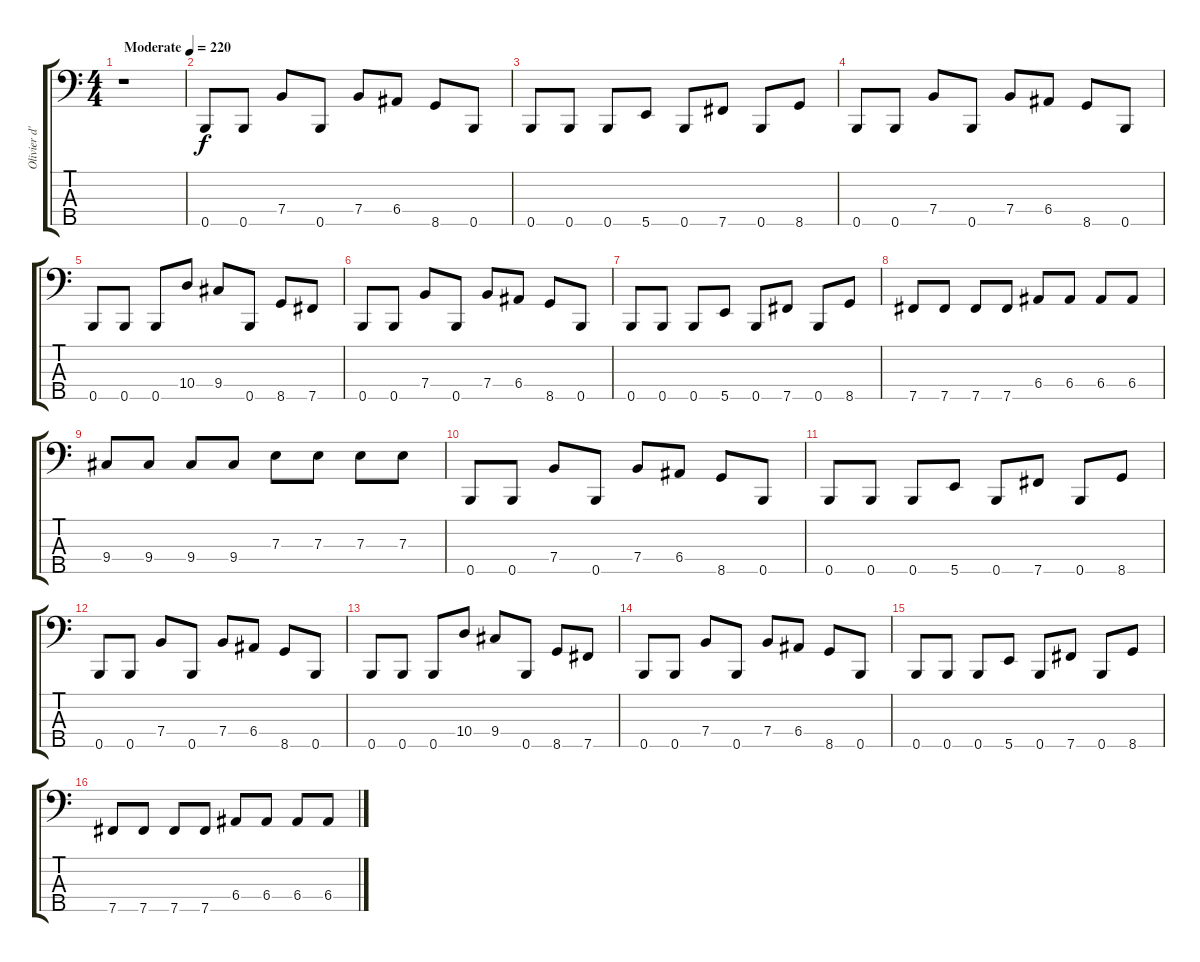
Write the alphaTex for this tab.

\track ("Olivier d'Aries (Bass)" "Olivier d'") {instrument electricbassfinger}
\staff {score tabs}
\tuning (G2 D2 A1 E1 B0) {hide}
\ts (4 4)
\tempo (220 "Moderate")
\clef f4
\ks c
r.1{dy f instrument electricbassfinger} |
0.5.8 0.5.8 7.4.8 0.5.8 7.4.8 6.4.8 8.5.8 0.5.8 |
0.5.8 0.5.8 0.5.8 5.5.8 0.5.8 7.5.8 0.5.8 8.5.8 |
0.5.8 0.5.8 7.4.8 0.5.8 7.4.8 6.4.8 8.5.8 0.5.8 |
0.5.8 0.5.8 0.5.8 10.4.8 9.4.8 0.5.8 8.5.8 7.5.8 |
0.5.8 0.5.8 7.4.8 0.5.8 7.4.8 6.4.8 8.5.8 0.5.8 |
0.5.8 0.5.8 0.5.8 5.5.8 0.5.8 7.5.8 0.5.8 8.5.8 |
7.5.8 7.5.8 7.5.8 7.5.8 6.4.8 6.4.8 6.4.8 6.4.8 |
9.4.8 9.4.8 9.4.8 9.4.8 7.3.8 7.3.8 7.3.8 7.3.8 |
0.5.8 0.5.8 7.4.8 0.5.8 7.4.8 6.4.8 8.5.8 0.5.8 |
0.5.8 0.5.8 0.5.8 5.5.8 0.5.8 7.5.8 0.5.8 8.5.8 |
0.5.8 0.5.8 7.4.8 0.5.8 7.4.8 6.4.8 8.5.8 0.5.8 |
0.5.8 0.5.8 0.5.8 10.4.8 9.4.8 0.5.8 8.5.8 7.5.8 |
0.5.8 0.5.8 7.4.8 0.5.8 7.4.8 6.4.8 8.5.8 0.5.8 |
0.5.8 0.5.8 0.5.8 5.5.8 0.5.8 7.5.8 0.5.8 8.5.8 |
7.5.8 7.5.8 7.5.8 7.5.8 6.4.8 6.4.8 6.4.8 6.4.8
